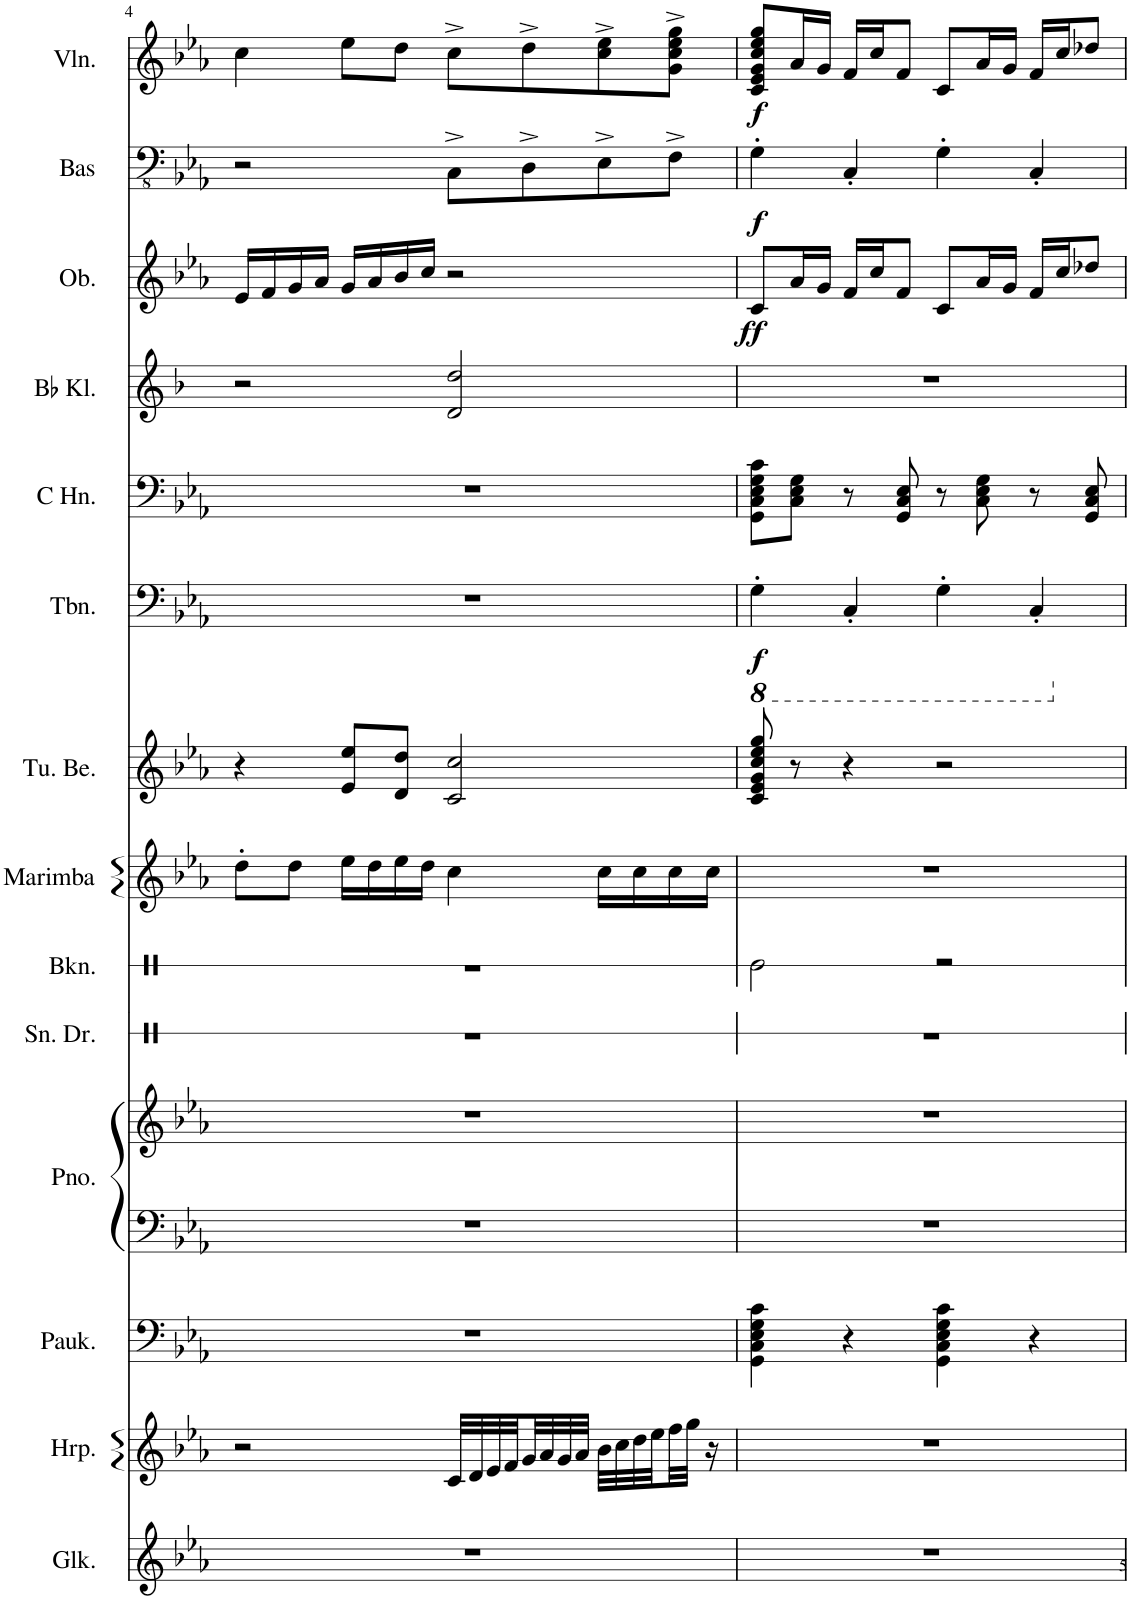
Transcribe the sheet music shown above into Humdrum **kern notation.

**kern	**kern	**kern	**kern	**kern	**kern	**kern	**kern	**kern	**kern	**dynam	**kern	**kern	**kern	**dynam	**kern	**dynam	**kern	**dynam
*part14	*part13	*part12	*part11	*part11	*part10	*part9	*part8	*part7	*part6	*part6	*part5	*part4	*part3	*part3	*part2	*part2	*part1	*part1
*staff15	*staff14	*staff13	*staff12	*staff11	*staff10	*staff9	*staff8	*staff7	*staff6	*staff6	*staff5	*staff4	*staff3	*staff3	*staff2	*staff2	*staff1	*staff1
*I"Klokkenspel	*I"Harp	*I"Pauken	*I"Piano	*	*I"Snare drum	*I"Bekken	*I"Marimba	*I"Buisklokken	*I"Trombone	*	*I"Hoorn in C	*I"Klarinet in Bb	*I"Hobo	*	*I"Akoestische bas	*	*I"Violen	*
*	*I'Hrp.	*I'Pauk.	*I'Pno.	*	*I'Sn. Dr.	*I'Bkn.	*I'Marimba	*	*I'Tbn.	*	*	*	*	*	*I'Bas	*	*I'Vln.	*
!!LO:PB:g=z
*clefG2	*clefG2	*clefF4	*clefF4	*clefG2	*clefX	*clefX	*clefG2	*clefG2	*clefF4	*	*clefF4	*clefG2	*clefG2	*	*clefFv4	*	*clefG2	*
*Trd-14c-24	*	*	*	*	*	*	*	*	*	*	*Trd4c7	*Trd1c2	*	*	*	*	*	*
*k[b-e-a-]	*k[b-e-a-]	*k[b-e-a-]	*k[b-e-a-]	*k[b-e-a-]	*k[]	*k[]	*k[b-e-a-]	*k[b-e-a-]	*k[b-e-a-]	*	*k[b-e-a-]	*k[b-]	*k[b-e-a-]	*	*k[b-e-a-]	*	*k[b-e-a-]	*
*M4/4	*M4/4	*M4/4	*M4/4	*M4/4	*M4/4	*M4/4	*M4/4	*M4/4	*M4/4	*	*M4/4	*M4/4	*M4/4	*	*M4/4	*	*M4/4	*
=4	=4	=4	=4	=4	=4	=4	=4	=4	=4	=4	=4	=4	=4	=4	=4	=4	=4	=4
1r	2r	1r	1r	1r	1r	1r	8dd'\L	4r	1r	.	1r	2r	16e-/LL	.	2r	.	4cc\	.
.	.	.	.	.	.	.	.	.	.	.	.	.	16f/	.	.	.	.	.
.	.	.	.	.	.	.	8dd\J	.	.	.	.	.	16g/	.	.	.	.	.
.	.	.	.	.	.	.	.	.	.	.	.	.	16a-/JJ	.	.	.	.	.
.	.	.	.	.	.	.	16ee-\LL	8e-/ 8ee-/L	.	.	.	.	16g/LL	.	.	.	8ee-\L	.
.	.	.	.	.	.	.	16dd\	.	.	.	.	.	16a-/	.	.	.	.	.
.	.	.	.	.	.	.	16ee-\	8d/ 8dd/J	.	.	.	.	16b-/	.	.	.	8dd\J	.
.	.	.	.	.	.	.	16dd\JJ	.	.	.	.	.	16cc/JJ	.	.	.	.	.
.	32c/LLL	.	.	.	.	.	4cc\	2c/ 2cc/	.	.	.	2d/ 2dd/	2r	.	8CC^\L	.	8cc^\L	.
.	32d/	.	.	.	.	.	.	.	.	.	.	.	.	.	.	.	.	.
.	32e-/	.	.	.	.	.	.	.	.	.	.	.	.	.	.	.	.	.
.	32f/	.	.	.	.	.	.	.	.	.	.	.	.	.	.	.	.	.
.	32g/	.	.	.	.	.	.	.	.	.	.	.	.	.	8DD^\	.	8dd^\	.
.	32a-/	.	.	.	.	.	.	.	.	.	.	.	.	.	.	.	.	.
.	32g/	.	.	.	.	.	.	.	.	.	.	.	.	.	.	.	.	.
.	32a-/JJJ	.	.	.	.	.	.	.	.	.	.	.	.	.	.	.	.	.
.	32b-\LLL	.	.	.	.	.	16cc\LL	.	.	.	.	.	.	.	8EE-^\	.	8cc\^ 8ee-\^	.
.	32cc\	.	.	.	.	.	.	.	.	.	.	.	.	.	.	.	.	.
.	32dd\	.	.	.	.	.	16cc\	.	.	.	.	.	.	.	.	.	.	.
.	32ee-\	.	.	.	.	.	.	.	.	.	.	.	.	.	.	.	.	.
.	32ff\	.	.	.	.	.	16cc\	.	.	.	.	.	.	.	8FF^\J	.	8g\^ 8cc\^ 8ee-\^ 8gg\^J	.
.	32gg\JJJ	.	.	.	.	.	.	.	.	.	.	.	.	.	.	.	.	.
.	16r	.	.	.	.	.	16cc\JJ	.	.	.	.	.	.	.	.	.	.	.
=5	=5	=5	=5	=5	=5	=5	=5	=5	=5	=5	=5	=5	=5	=5	=5	=5	=5	=5
*	*	*	*	*	*	*	*	*	*8ba	*	*	*	*	*	*	*	*	*
!	!	!	!	!	!	!	!	!	!	!LO:DY:b	!	!	!	!LO:DY:b	!	!LO:DY:b	!	!LO:DY:b
1r	1r	4GG\ 4C\ 4E-\ 4G\ 4c\	1r	1r	1r	2Re\	1r	8c/ 8e-/ 8g/ 8cc/ 8ee-/ 8gg/	4GG'\	f	8GG\ 8C\ 8E-\ 8G\ 8c\L	1r	8c/L	ff	4GG'\	f	8c/ 8e-/ 8g/ 8cc/ 8ee-/ 8gg/L	f
.	.	.	.	.	.	.	.	8r	.	.	8C\ 8E-\ 8G\J	.	16a-/L	.	.	.	16a-/L	.
.	.	.	.	.	.	.	.	.	.	.	.	.	16g/JJ	.	.	.	16g/JJ	.
.	.	4r	.	.	.	.	.	4r	4CC'/	.	8r	.	16f/LL	.	4CC'/	.	16f/LL	.
.	.	.	.	.	.	.	.	.	.	.	.	.	16cc/J	.	.	.	16cc/J	.
.	.	.	.	.	.	.	.	.	.	.	8GG/ 8C/ 8E-/	.	8f/J	.	.	.	8f/J	.
.	.	4GG\ 4C\ 4E-\ 4G\ 4c\	.	.	.	2r	.	2r	4GG'\	.	8r	.	8c/L	.	4GG'\	.	8c/L	.
.	.	.	.	.	.	.	.	.	.	.	8C\ 8E-\ 8G\	.	16a-/L	.	.	.	16a-/L	.
.	.	.	.	.	.	.	.	.	.	.	.	.	16g/JJ	.	.	.	16g/JJ	.
.	.	4r	.	.	.	.	.	.	4CC'/	.	8r	.	16f/LL	.	4CC'/	.	16f/LL	.
.	.	.	.	.	.	.	.	.	.	.	.	.	16cc/J	.	.	.	16cc/J	.
.	.	.	.	.	.	.	.	.	.	.	8GG/ 8C/ 8E-/	.	8dd-X/J	.	.	.	8dd-X/J	.
*	*	*	*	*	*	*	*	*	*X8ba	*	*	*	*	*	*	*	*	*
=	=	=	=	=	=	=	=	=	=	=	=	=	=	=	=	=	=	=
*-	*-	*-	*-	*-	*-	*-	*-	*-	*-	*-	*-	*-	*-	*-	*-	*-	*-	*-
